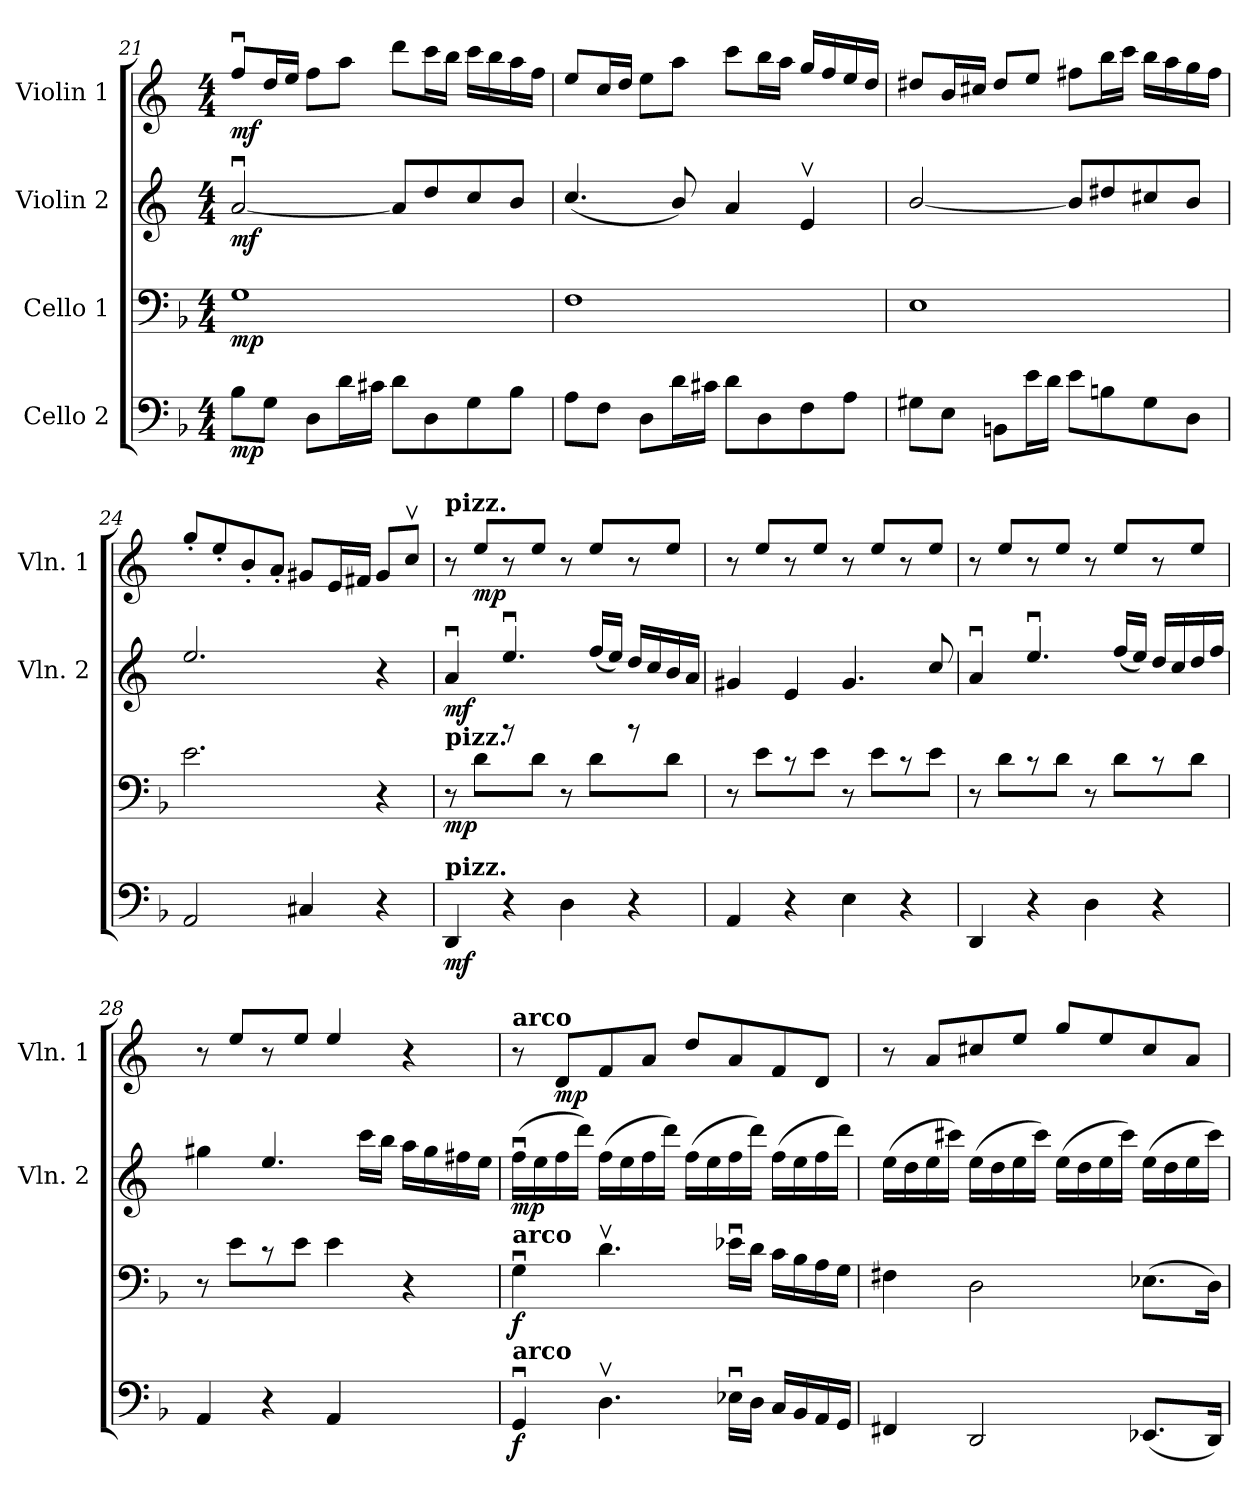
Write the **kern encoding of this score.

**kern	**dynam	**kern	**dynam	**kern	**dynam	**kern	**dynam
*part4	*part4	*part3	*part3	*part2	*part2	*part1	*part1
*staff4	*staff4	*staff3	*staff3	*staff2	*staff2	*staff1	*staff1
*I"Cello 2	*	*I"Cello 1	*	*I"Violin 2	*	*I"Violin 1	*
*	*	*	*	*I'Vln. 2	*	*I'Vln. 1	*
*clefF4	*	*clefF4	*	*clefG2	*	*clefG2	*
*	*	*	*	*ITrd4c7	*	*ITrd4c7	*
*k[b-]	*	*k[b-]	*	*k[b-]	*	*k[b-]	*
*d:	*	*d:	*	*d:	*	*d:	*
*M4/4	*	*M4/4	*	*M4/4	*	*M4/4	*
=21	=21	=21	=21	=21	=21	=21	=21
!	!LO:DY:b	!	!LO:DY:b	!	!LO:DY:b	!	!LO:DY:b
8B-\L	mp	1G	mp	[2du>/	mf	8b-u>/L	mf
8G\J	.	.	.	.	.	16g/L	.
.	.	.	.	.	.	16a/JJ	.
8D\L	.	.	.	.	.	8b-\L	.
16d\L	.	.	.	.	.	8dd\J	.
16c#X\JJ	.	.	.	.	.	.	.
8d\L	.	.	.	8d/L]	.	8gg\L	.
8D\	.	.	.	8g/	.	16ff\L	.
.	.	.	.	.	.	16ee\JJ	.
8G\	.	.	.	8f/	.	16ff\LL	.
.	.	.	.	.	.	16ee\	.
8B-\J	.	.	.	8e/J	.	16dd\	.
.	.	.	.	.	.	16b-\JJ	.
=22	=22	=22	=22	=22	=22	=22	=22
8A\L	.	1F	.	(<4.f/	.	8a/L	.
8F\J	.	.	.	.	.	16f/L	.
.	.	.	.	.	.	16g/JJ	.
8D\L	.	.	.	.	.	8a\L	.
16d\L	.	.	.	8e/)	.	8dd\J	.
16c#X\JJ	.	.	.	.	.	.	.
8d\L	.	.	.	4d/	.	8ff\L	.
8D\	.	.	.	.	.	16ee\L	.
.	.	.	.	.	.	16dd\JJ	.
8F\	.	.	.	4Av>/	.	16cc/LL	.
.	.	.	.	.	.	16b-/	.
8A\J	.	.	.	.	.	16a/	.
.	.	.	.	.	.	16g/JJ	.
!!LO:PB:g=z
=23	=23	=23	=23	=23	=23	=23	=23
8G#X\L	.	1E	.	[2e/	.	8g#X/L	.
8E\J	.	.	.	.	.	16e/L	.
.	.	.	.	.	.	16f#X/JJ	.
8BBn\L	.	.	.	.	.	8g#/L	.
16e\L	.	.	.	.	.	8a/J	.
16d\JJ	.	.	.	.	.	.	.
8e\L	.	.	.	8e/L]	.	8bn\L	.
8Bn\	.	.	.	8g#X/	.	16ee\L	.
.	.	.	.	.	.	16ff\JJ	.
8G#\	.	.	.	8f#X/	.	16ee\LL	.
.	.	.	.	.	.	16dd\	.
8D\J	.	.	.	8e/J	.	16cc\	.
.	.	.	.	.	.	16b\JJ	.
=24	=24	=24	=24	=24	=24	=24	=24
2AA/	.	2.e\	.	2.a/	.	8cc'</L	.
.	.	.	.	.	.	8a'</	.
.	.	.	.	.	.	8e'</	.
.	.	.	.	.	.	8d'</J	.
4C#X/	.	.	.	.	.	8c#X/L	.
.	.	.	.	.	.	16A/L	.
.	.	.	.	.	.	16Bn/JJ	.
4r	.	4r	.	4r	.	8c#/L	.
.	.	.	.	.	.	8fv>/J	.
=25	=25	=25	=25	=25	=25	=25	=25
!	!	!	!	!	!	!LO:TX:a:B:t=pizz.	!
!	!	!LO:TX:a:B:t=pizz.	!	!	!	!	!
!LO:TX:a:B:t=pizz.	!	!	!	!	!	!	!
!	!LO:DY:b	!	!LO:DY:b	!	!LO:DY:b	!	!
4DD/	mf	8r	mp	4du>/	mf	8r	.
!	!	!	!	!	!	!	!LO:DY:b
.	.	8d\L	.	.	.	8a/L	mp
4r	.	8rb	.	4.au>/	.	8r	.
.	.	8d\J	.	.	.	8a/J	.
4D\	.	8r	.	.	.	8r	.
.	.	8d\L	.	(<16b-/LL	.	8a/L	.
.	.	.	.	16a/JJ)	.	.	.
4r	.	8rb	.	16g/LL	.	8r	.
.	.	.	.	16f/	.	.	.
.	.	8d\J	.	16e/	.	8a/J	.
.	.	.	.	16d/JJ	.	.	.
!!LO:LB:g=z
=26	=26	=26	=26	=26	=26	=26	=26
4AA/	.	8r	.	4c#X/	.	8r	.
.	.	8e\L	.	.	.	8a/L	.
4r	.	8r	.	4A/	.	8r	.
.	.	8e\J	.	.	.	8a/J	.
4E\	.	8r	.	4.c#/	.	8r	.
.	.	8e\L	.	.	.	8a/L	.
4r	.	8r	.	.	.	8r	.
.	.	8e\J	.	8f/	.	8a/J	.
=27	=27	=27	=27	=27	=27	=27	=27
4DD/	.	8r	.	4du>/	.	8r	.
.	.	8d\L	.	.	.	8a/L	.
4r	.	8r	.	4.au>/	.	8r	.
.	.	8d\J	.	.	.	8a/J	.
4D\	.	8r	.	.	.	8r	.
.	.	8d\L	.	(<16b-/LL	.	8a/L	.
.	.	.	.	16a/JJ)	.	.	.
4r	.	8r	.	16g/LL	.	8r	.
.	.	.	.	16f/	.	.	.
.	.	8d\J	.	16g/	.	8a/J	.
.	.	.	.	16b-/JJ	.	.	.
=28	=28	=28	=28	=28	=28	=28	=28
4AA/	.	8r	.	4cc#X\	.	8r	.
.	.	8e\L	.	.	.	8a/L	.
4r	.	8r	.	4.a/	.	8r	.
.	.	8e\J	.	.	.	8a/J	.
4AA/	.	4e\	.	.	.	4a/	.
.	.	.	.	16ff\LL	.	.	.
.	.	.	.	16ee\JJ	.	.	.
4ryy	.	4r	.	16dd\LL	.	4r	.
.	.	.	.	16cc#\	.	.	.
.	.	.	.	16bn\	.	.	.
.	.	.	.	16a\JJ	.	.	.
!!LO:PB:g=z
=29	=29	=29	=29	=29	=29	=29	=29
!	!	!	!	!	!	!LO:TX:a:B:t=arco	!
!	!	!LO:TX:a:B:t=arco	!	!	!	!	!
!LO:TX:a:B:t=arco	!	!	!	!	!	!	!
!	!LO:DY:b	!	!LO:DY:b	!	!LO:DY:b	!	!
4GGu>/	f	4Gu>\	f	(>16b-u>\LL	mp	8r	.
.	.	.	.	16a\	.	.	.
!	!	!	!	!	!	!	!LO:DY:b
.	.	.	.	16b-\	.	8G/L	mp
.	.	.	.	16gg\JJ)	.	.	.
4.Dv>\	.	4.dv>\	.	(>16b-\LL	.	8B-/	.
.	.	.	.	16a\	.	.	.
.	.	.	.	16b-\	.	8d/J	.
.	.	.	.	16gg\JJ)	.	.	.
.	.	.	.	(>16b-\LL	.	8g/L	.
.	.	.	.	16a\	.	.	.
16E-Xu>\LL	.	16e-Xu>\LL	.	16b-\	.	8d/	.
16D\JJ	.	16d\JJ	.	16gg\JJ)	.	.	.
16C/LL	.	16c\LL	.	(>16b-\LL	.	8B-/	.
16BB-/	.	16B-\	.	16a\	.	.	.
16AA/	.	16A\	.	16b-\	.	8G/J	.
16GG/JJ	.	16G\JJ	.	16gg\JJ)	.	.	.
=30	=30	=30	=30	=30	=30	=30	=30
4FF#X/	.	4F#X\	.	(>16a\LL	.	8r	.
.	.	.	.	16g\	.	.	.
.	.	.	.	16a\	.	8d/L	.
.	.	.	.	16ff#X\JJ)	.	.	.
2DD/	.	2D\	.	(>16a\LL	.	8f#X/	.
.	.	.	.	16g\	.	.	.
.	.	.	.	16a\	.	8a/J	.
.	.	.	.	16ff#\JJ)	.	.	.
.	.	.	.	(>16a\LL	.	8cc/L	.
.	.	.	.	16g\	.	.	.
.	.	.	.	16a\	.	8a/	.
.	.	.	.	16ff#\JJ)	.	.	.
(<8.EE-X/L	.	(>8.E-X\L	.	(>16a\LL	.	8f#/	.
.	.	.	.	16g\	.	.	.
.	.	.	.	16a\	.	8d/J	.
16DD/Jk)	.	16D\Jk)	.	16ff#\JJ)	.	.	.
=	=	=	=	=	=	=	=
*-	*-	*-	*-	*-	*-	*-	*-
